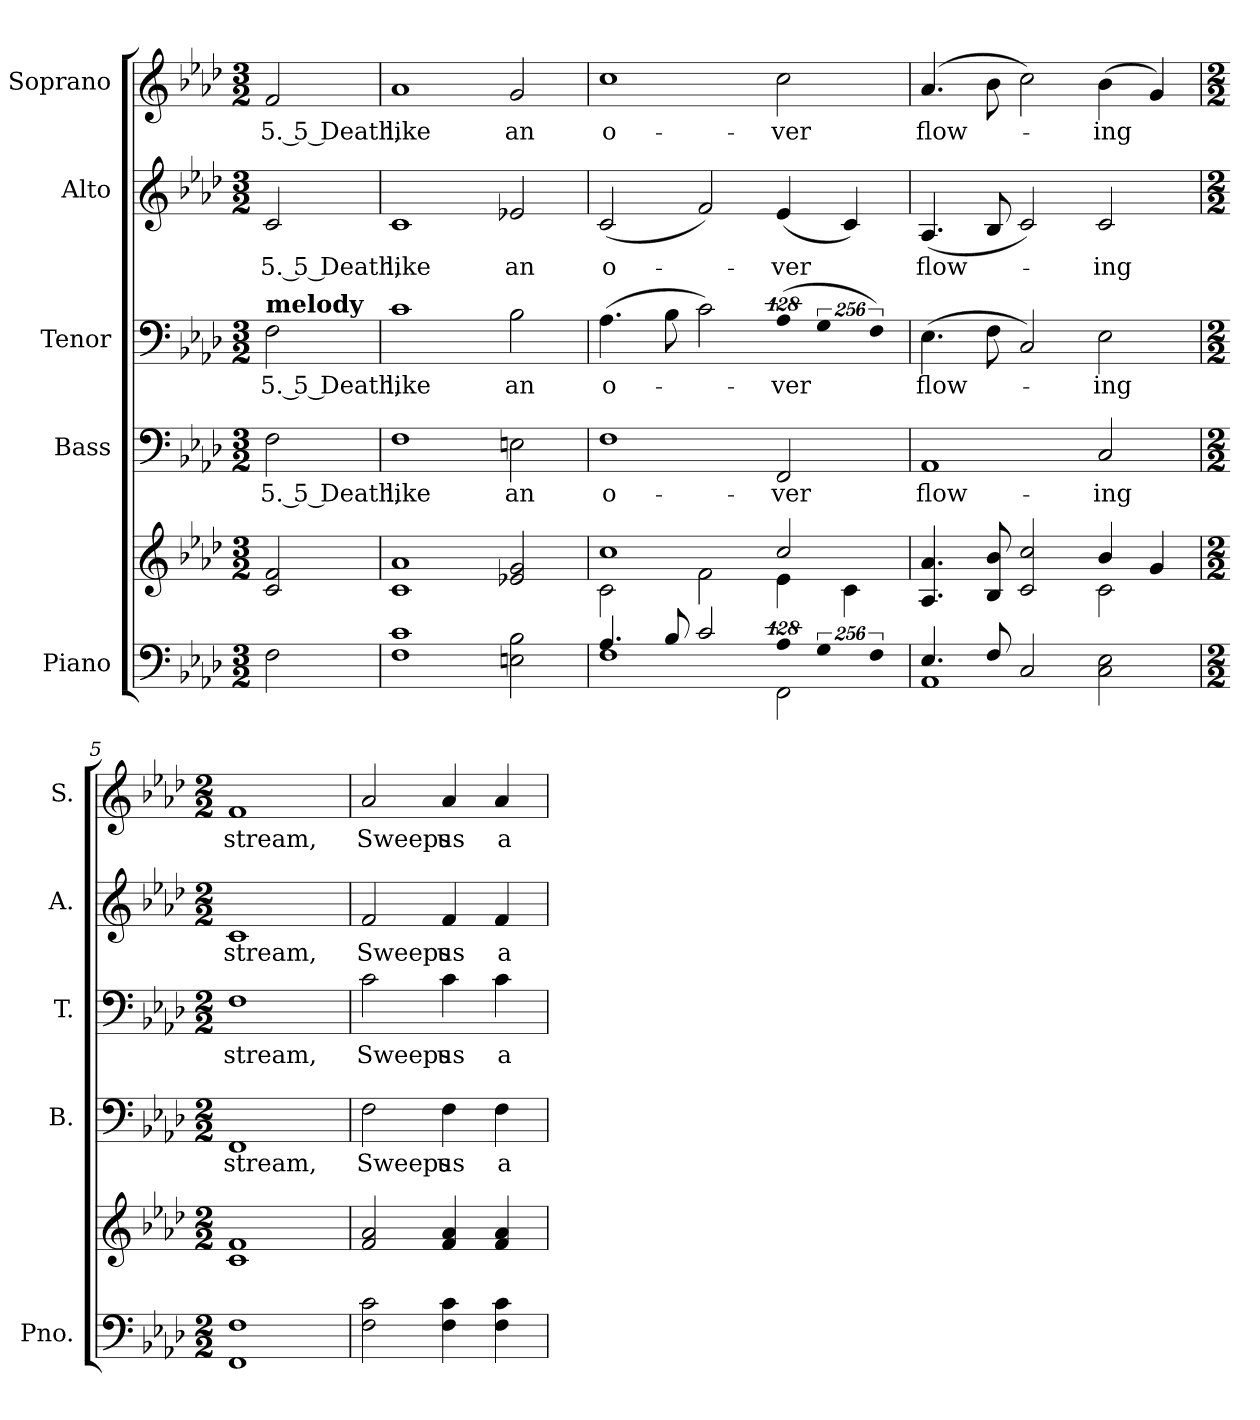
**kern	**kern	**kern	**text	**kern	**text	**kern	**text	**kern	**text
*part5	*part5	*part4	*part4	*part3	*part3	*part2	*part2	*part1	*part1
*staff6	*staff5	*staff4	*staff4	*staff3	*staff3	*staff2	*staff2	*staff1	*staff1
*I"Piano	*	*I"Bass	*	*I"Tenor	*	*I"Alto	*	*I"Soprano	*
*I'Pno.	*	*I'B.	*	*I'T.	*	*I'A.	*	*I'S.	*
!!LO:PB:g=z
*clefF4	*clefG2	*clefF4	*	*clefF4	*	*clefG2	*	*clefG2	*
*k[b-e-a-d-]	*k[b-e-a-d-]	*k[b-e-a-d-]	*	*k[b-e-a-d-]	*	*k[b-e-a-d-]	*	*k[b-e-a-d-]	*
*A-:	*A-:	*A-:	*	*A-:	*	*A-:	*	*A-:	*
*M3/2	*M3/2	*M3/2	*	*M3/2	*	*M3/2	*	*M3/2	*
*MM170	*MM170	*MM170	*	*MM170	*	*MM170	*	*MM170	*
=1	=1	=1	=1	=1	=1	=1	=1	=1	=1
!	!	!	!LO:LY:b:color=#000000	!	!	!	!	!	!
!	!	!	!	!	!LO:LY:b:color=#000000	!	!	!	!
!	!	!	!	!	!	!	!LO:LY:b:color=#000000	!	!
!	!	!	!	!LO:TX:a:B:t=melody	!	!	!	!	!
!	!	!	!	!	!	!	!	!	!LO:LY:b:color=#000000
2Fi\	2ci/ 2fi	2Fi\	5. 5 Death,	2Fi\	5. 5 Death,	2ci/	5. 5 Death,	2fi/	5. 5 Death,
=2	=2	=2	=2	=2	=2	=2	=2	=2	=2
!	!	!	!LO:LY:b:color=#000000	!	!	!	!	!	!
!	!	!	!	!	!LO:LY:b:color=#000000	!	!	!	!
!	!	!	!	!	!	!	!LO:LY:b:color=#000000	!	!
!	!	!	!	!	!	!	!	!	!LO:LY:b:color=#000000
1Fi 1ci	1ci 1a-i	1Fi	like	1ci	like	1ci	like	1a-i	like
!	!	!	!LO:LY:b:color=#000000	!	!	!	!	!	!
!	!	!	!	!	!LO:LY:b:color=#000000	!	!	!	!
!	!	!	!	!	!	!	!LO:LY:b:color=#000000	!	!
!	!	!	!	!	!	!	!	!	!LO:LY:b:color=#000000
2Eni\ 2B-i	2e-Xi/ 2gi	2Eni\	an	2B-i\	an	2e-Xi/	an	2gi/	an
=3	=3	=3	=3	=3	=3	=3	=3	=3	=3
*^	*^	*	*	*	*	*	*	*	*
!	!	!	!	!	!LO:LY:b:color=#000000	!	!	!	!	!	!
!	!	!	!	!	!	!	!LO:LY:b:color=#000000	!	!	!	!
!	!	!	!	!	!	!	!	!	!LO:LY:b:color=#000000	!	!
!	!	!	!	!	!	!	!	!	!	!	!LO:LY:b:color=#000000
4.A-i/	1Fi	1cci	2ci\	1Fi	o-	(4.A-i\	o-	(2ci/	o-	1cci	o-
8B-i/	.	.	.	.	.	8B-i\	.	.	.	.	.
2ci/	.	.	2fi\	.	.	2ci\)	.	2fi/)	.	.	.
!LO:N:vis=4	!	!	!	!	!	!	!	!	!	!	!
!	!	!	!	!	!LO:LY:b:color=#000000	!LO:N:vis=4	!	!	!	!	!
!	!	!	!	!	!	!	!LO:LY:b:color=#000000	!	!	!	!
!	!	!	!	!	!	!	!	!	!LO:LY:b:color=#000000	!	!
!	!	!	!	!	!	!	!	!	!	!	!LO:LY:b:color=#000000
512%85A-i/	2FFi\	2cci/	4e-i\	2FFi/	-ver	(512%85A-i\	-ver	(4e-i/	-ver	2cci\	-ver
!LO:N:vis=4	!	!	!	!	!	!LO:N:vis=4	!	!	!	!	!
1024%171Gi/	.	.	.	.	.	1024%171Gi\	.	.	.	.	.
.	.	.	4ci\	.	.	.	.	4ci/)	.	.	.
!LO:N:vis=4	!	!	!	!	!	!LO:N:vis=4	!	!	!	!	!
1024%171Fi/	.	.	.	.	.	1024%171Fi\)	.	.	.	.	.
=4	=4	=4	=4	=4	=4	=4	=4	=4	=4	=4	=4
!	!	!	!	!	!LO:LY:b:color=#000000	!	!	!	!	!	!
!	!	!	!	!	!	!	!LO:LY:b:color=#000000	!	!	!	!
!	!	!	!	!	!	!	!	!	!LO:LY:b:color=#000000	!	!
!	!	!	!	!	!	!	!	!	!	!	!LO:LY:b:color=#000000
4.E-i/	1AA-i	4.A-i/ 4.a-i	1ryy	1AA-i	flow-	(4.E-i\	flow-	(4.A-i/	flow-	(4.a-i/	flow-
8Fi/	.	8B-i/ 8b-i	.	.	.	8Fi\	.	8B-i/	.	8b-i\	.
2Ci/	.	2ci/ 2cci	.	.	.	2Ci/)	.	2ci/)	.	2cci\)	.
!	!	!	!	!	!LO:LY:b:color=#000000	!	!	!	!	!	!
!	!	!	!	!	!	!	!LO:LY:b:color=#000000	!	!	!	!
!	!	!	!	!	!	!	!	!	!LO:LY:b:color=#000000	!	!
!	!	!	!	!	!	!	!	!	!	!	!LO:LY:b:color=#000000
2Ci\ 2E-i	2ryy	4b-i/	2ci\	2Ci/	-ing	2E-i\	-ing	2ci/	-ing	(4b-i\	-ing
.	.	4gi/	.	.	.	.	.	.	.	4gi/)	.
*v	*v	*	*	*	*	*	*	*	*	*	*
*	*v	*v	*	*	*	*	*	*	*	*
!!LO:PB:g=z
=5	=5	=5	=5	=5	=5	=5	=5	=5	=5
*M2/2	*M2/2	*M2/2	*	*M2/2	*	*M2/2	*	*M2/2	*
!	!	!	!LO:LY:b:color=#000000	!	!	!	!	!	!
!	!	!	!	!	!LO:LY:b:color=#000000	!	!	!	!
!	!	!	!	!	!	!	!LO:LY:b:color=#000000	!	!
!	!	!	!	!	!	!	!	!	!LO:LY:b:color=#000000
1FFi 1Fi	1ci 1fi	1FFi	stream,	1Fi	stream,	1ci	stream,	1fi	stream,
=6	=6	=6	=6	=6	=6	=6	=6	=6	=6
!	!	!	!LO:LY:b:color=#000000	!	!	!	!	!	!
!	!	!	!	!	!LO:LY:b:color=#000000	!	!	!	!
!	!	!	!	!	!	!	!LO:LY:b:color=#000000	!	!
!	!	!	!	!	!	!	!	!	!LO:LY:b:color=#000000
2Fi\ 2ci	2fi/ 2a-i	2Fi\	Sweeps	2ci\	Sweeps	2fi/	Sweeps	2a-i/	Sweeps
!	!	!	!LO:LY:b:color=#000000	!	!	!	!	!	!
!	!	!	!	!	!LO:LY:b:color=#000000	!	!	!	!
!	!	!	!	!	!	!	!LO:LY:b:color=#000000	!	!
!	!	!	!	!	!	!	!	!	!LO:LY:b:color=#000000
4Fi\ 4ci	4fi/ 4a-i	4Fi\	us	4ci\	us	4fi/	us	4a-i/	us
!	!	!	!LO:LY:b:color=#000000	!	!	!	!	!	!
!	!	!	!	!	!LO:LY:b:color=#000000	!	!	!	!
!	!	!	!	!	!	!	!LO:LY:b:color=#000000	!	!
!	!	!	!	!	!	!	!	!	!LO:LY:b:color=#000000
4Fi\ 4ci	4fi/ 4a-i	4Fi\	a-	4ci\	a-	4fi/	a-	4a-i/	a-
=	=	=	=	=	=	=	=	=	=
*-	*-	*-	*-	*-	*-	*-	*-	*-	*-
